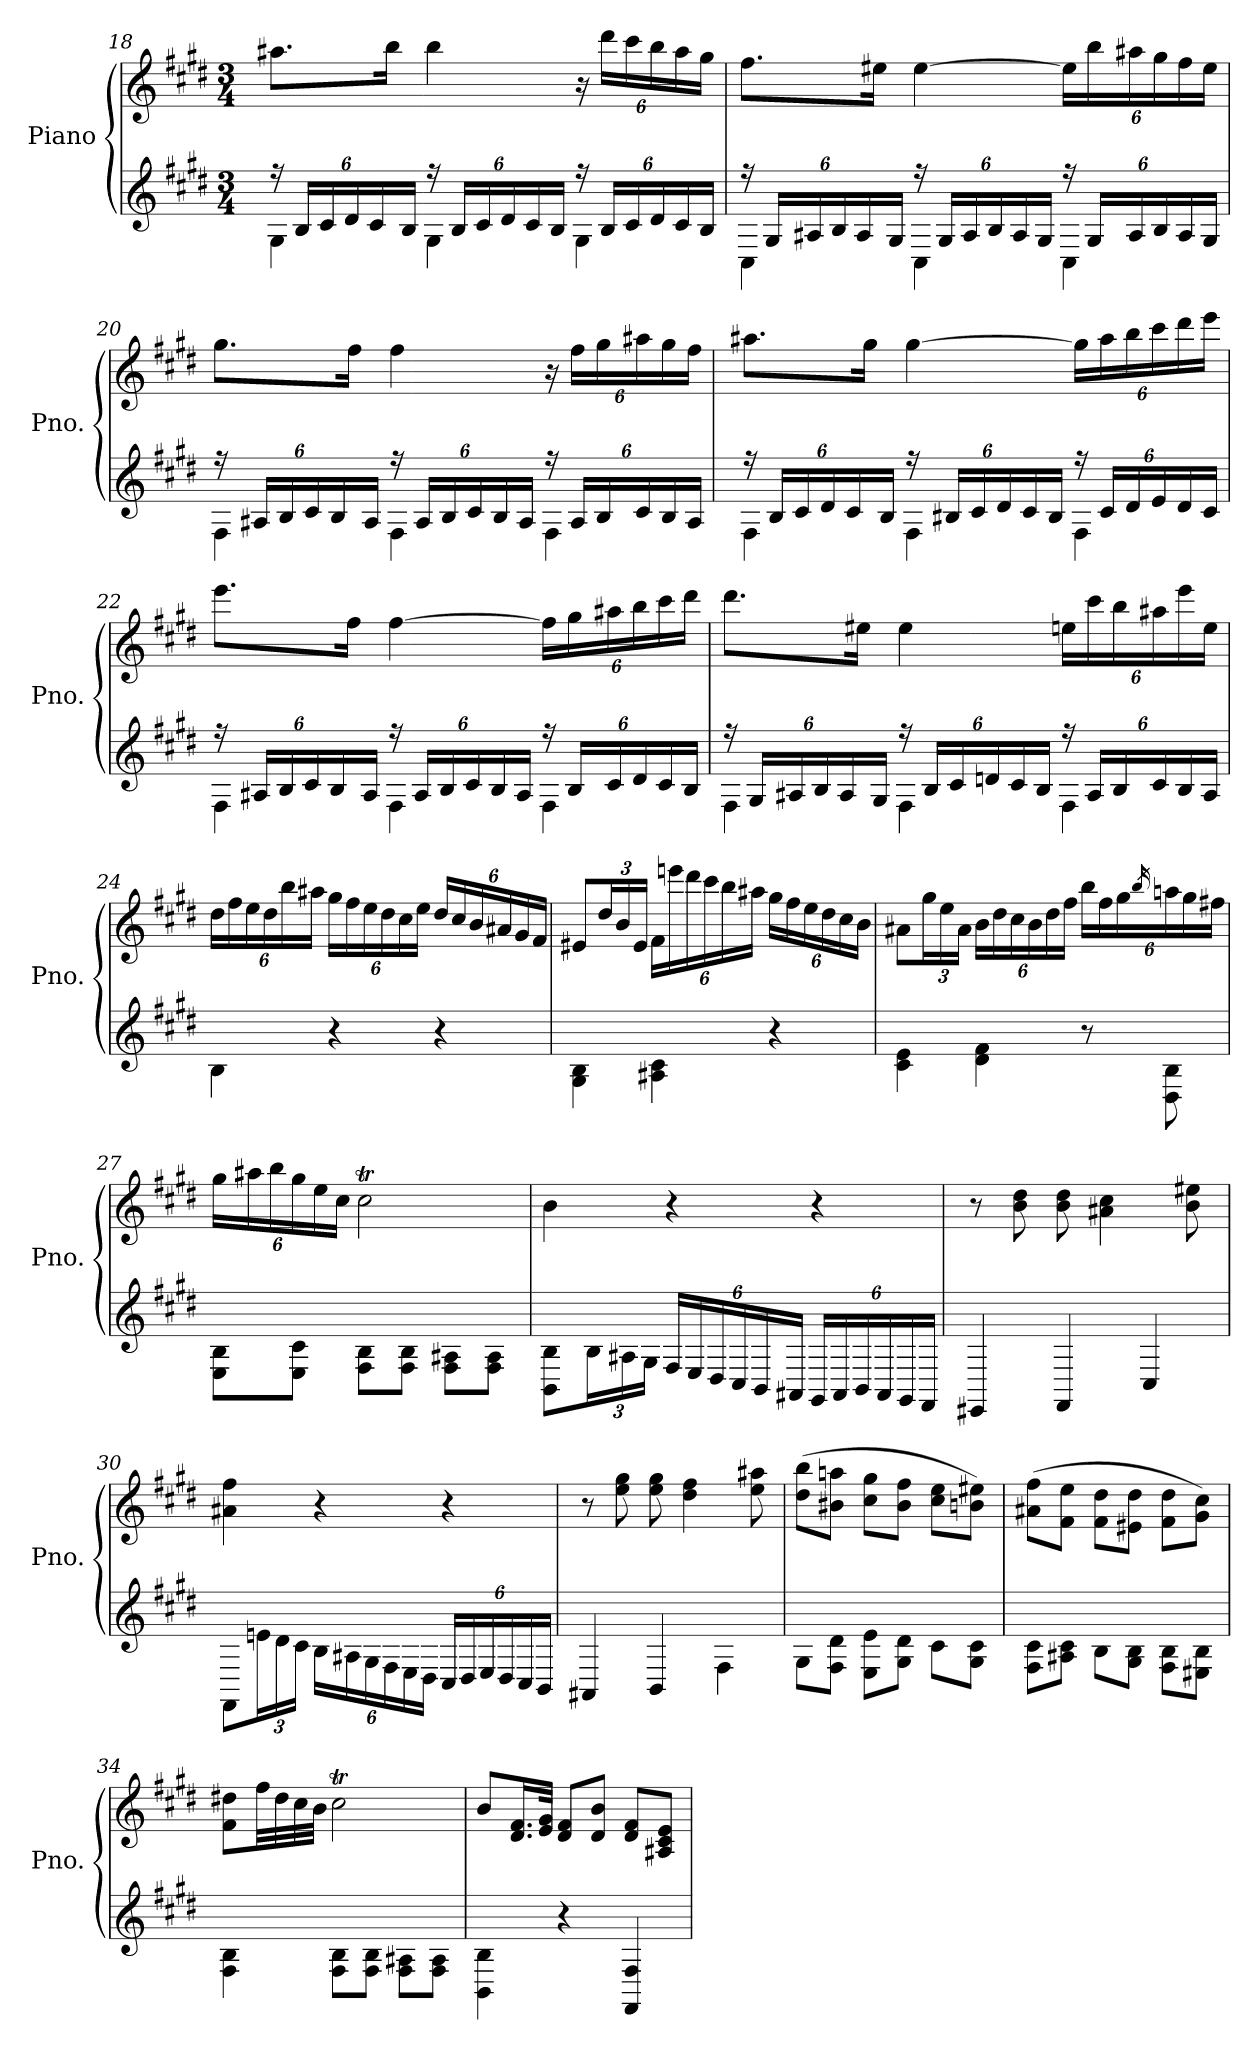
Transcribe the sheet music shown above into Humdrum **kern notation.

**kern	**kern
*part1	*part1
*staff2	*staff1
*I"Piano	*
*I'Pno.	*
!!LO:PB:g=z
*clefG2	*clefG2
*k[f#c#g#d#]	*k[f#c#g#d#]
*E:	*E:
*M3/4	*M3/4
*Xbrackettup	*
=18	=18
*^	*
24r	4G#\	8.aa#X\L
24B/LL	.	.
24c#/	.	.
24d#/	.	.
24c#/	.	.
.	.	16bb\Jk
24B/JJ	.	.
24r	4G#\	4bb\
24B/LL	.	.
24c#/	.	.
24d#/	.	.
24c#/	.	.
24B/JJ	.	.
*	*	*Xbrackettup
24r	4G#\	24r
24B/LL	.	24ddd#\LL
24c#/	.	24ccc#\
24d#/	.	24bb\
24c#/	.	24aa#\
24B/JJ	.	24gg#\JJ
!!LO:LB:g=z
=19	=19	=19
24r	4C#\	8.ff#\L
24G#/LL	.	.
24A#X/	.	.
24B/	.	.
24A#/	.	.
.	.	16ee#X\Jk
24G#/JJ	.	.
24r	4C#\	[4ee#\
24G#/LL	.	.
24A#/	.	.
24B/	.	.
24A#/	.	.
24G#/JJ	.	.
24r	4C#\	24ee#\LL]
24G#/LL	.	24bb\
24A#/	.	24aa#X\
24B/	.	24gg#\
24A#/	.	24ff#\
24G#/JJ	.	24ee#\JJ
!!LO:LB:g=z
=20	=20	=20
24r	4F#\	8.gg#\L
24A#X/LL	.	.
24B/	.	.
24c#/	.	.
24B/	.	.
.	.	16ff#\Jk
24A#/JJ	.	.
24r	4F#\	4ff#\
24A#/LL	.	.
24B/	.	.
24c#/	.	.
24B/	.	.
24A#/JJ	.	.
24r	4F#\	24r
24A#/LL	.	24ff#\LL
24B/	.	24gg#\
24c#/	.	24aa#X\
24B/	.	24gg#\
24A#/JJ	.	24ff#\JJ
!!LO:LB:g=z
=21	=21	=21
24r	4F#\	8.aa#X\L
24B/LL	.	.
24c#/	.	.
24d#/	.	.
24c#/	.	.
.	.	16gg#\Jk
24B/JJ	.	.
24r	4F#\	[4gg#\
24B#X/LL	.	.
24c#/	.	.
24d#/	.	.
24c#/	.	.
24B#/JJ	.	.
24r	4F#\	24gg#\LL]
24c#/LL	.	24aa#\
24d#/	.	24bb\
24e/	.	24ccc#\
24d#/	.	24ddd#\
24c#/JJ	.	24eee\JJ
!!LO:LB:g=z
=22	=22	=22
24r	4F#\	8.eee\L
24A#X/LL	.	.
24B/	.	.
24c#/	.	.
24B/	.	.
.	.	16ff#\Jk
24A#/JJ	.	.
24r	4F#\	[4ff#\
24A#/LL	.	.
24B/	.	.
24c#/	.	.
24B/	.	.
24A#/JJ	.	.
24r	4F#\	24ff#\LL]
24B/LL	.	24gg#\
24c#/	.	24aa#X\
24d#/	.	24bb\
24c#/	.	24ccc#\
24B/JJ	.	24ddd#\JJ
!!LO:LB:g=z
=23	=23	=23
24r	4F#\	8.ddd#\L
24G#/LL	.	.
24A#X/	.	.
24B/	.	.
24A#/	.	.
.	.	16ee#X\Jk
24G#/JJ	.	.
24r	4F#\	4ee#\
24B/LL	.	.
24c#/	.	.
24dn/	.	.
24c#/	.	.
24B/JJ	.	.
24r	4F#\	24een\LL
24A#/LL	.	24ccc#\
24B/	.	24bb\
24c#/	.	24aa#X\
24B/	.	24eee\
24A#/JJ	.	24ee\JJ
*v	*v	*
!!LO:PB:g=z
=24	=24
4B\	24dd#\LL
.	24ff#\
.	24ee\
.	24dd#\
.	24bb\
.	24aa#X\JJ
4r	24gg#\LL
.	24ff#\
.	24ee\
.	24dd#\
.	24cc#\
.	24ee\JJ
4r	24dd#/LL
.	24cc#/
.	24b/
.	24a#X/
.	24g#/
.	24f#/JJ
=25	=25
4G#\ 4B\	8e#X/L
.	24dd#/L
.	24b/
.	24e#/JJ
4A#X\ 4c#\	24f#\LL
.	24eeen\
.	24ddd#\
.	24ccc#\
.	24bb\
.	24aa#X\JJ
4r	24gg#\LL
.	24ff#\
.	24ee\
.	24dd#\
.	24cc#\
.	24b\JJ
!!LO:LB:g=z
=26	=26
4c#\ 4e\	8a#X\L
.	24gg#\L
.	24ee\
.	24a#\JJ
4d#\ 4f#\	24b\LL
.	24dd#\
.	24cc#\
.	24b\
.	24dd#\
.	24ff#\JJ
8r	24bb\LL
.	24ff#\
.	24gg#\
.	16qbb/
8D#\ 8B\	24aan\
.	24gg#\
.	24ff#X\JJ
!!LO:LB:g=z
=27	=27
8E\ 8B\L	24gg#\LL
.	24aa#X\
.	24bb\
8E\ 8c#\J	24gg#\
.	24ee\
.	24cc#\JJ
8F#\ 8B\L	2cc#T\
8F#\ 8B\J	.
8F#\ 8A#X\L	.
8F#\ 8A#\J	.
=28	=28
8BB\ 8B\L	4b\
24B\L	.
24A#X\	.
24G#\JJ	.
24F#/LL	4r
24E/	.
24D#/	.
24C#/	.
24BB/	.
24AA#X/JJ	.
24GG#/LL	4r
24AA#/	.
24BB/	.
24AA#/	.
24GG#/	.
24FF#/JJ	.
=29	=29
4EE#X/	8r
.	8b\ 8dd#\
4FF#/	8b\ 8dd#\
.	4a#X\ 4cc#\
4C#/	.
.	8b\ 8ee#X\
!!LO:LB:g=z
=30	=30
8FF#\L	4a#X\ 4ff#\
24en\L	.
24d#\	.
24c#\JJ	.
24B\LL	4r
24A#X\	.
24G#\	.
24F#\	.
24E\	.
24D#\JJ	.
24C#/LL	4r
24D#/	.
24E/	.
24D#/	.
24C#/	.
24BB/JJ	.
!!LO:LB:g=z
=31	=31
4AA#X/	8r
.	8ee\ 8gg#\
4BB/	8ee\ 8gg#\
.	4dd#\ 4ff#\
4F#\	.
.	8ee\ 8aa#X\
=32	=32
8G#\L	(8dd#\ 8bb\L
8F#\ 8d#\J	8b#X\ 8aan\J
8E\ 8e\L	8cc#\ 8gg#\L
8G#\ 8d#\J	8b#\ 8ff#\J
8c#\L	8cc#\ 8ee\L
8G#\ 8c#\J	8bn\ 8ee#X\J)
=33	=33
8F#\ 8c#\L	(8a#X\ 8ff#\L
8A#X\ 8c#\J	8f#\ 8ee\J
8B\L	8f#\ 8dd#\L
8G#\ 8B\J	8e#X\ 8dd#\J
8F#\ 8B\L	8f#\ 8dd#\L
8E#X\ 8B\J	8g#\ 8cc#\J)
=34	=34
4F#\ 4B\	8f#\ 8dd#X\L
.	32ff#\LL
.	32dd#\
.	32cc#\
.	32b\JJJ
8F#\ 8B\L	2cc#T\
8F#\ 8B\J	.
8F#\ 8A#X\L	.
8F#\ 8A#\J	.
!!LO:LB:g=z
=35	=35
4BB\ 4B\	8b/L
.	16.d#/ 16.f#/L
.	32e/ 32g#/JJk
4r	8d#/ 8f#/L
.	8d#/ 8b/J
4FF#/ 4F#/	8d#/ 8f#/L
.	8A#X/ 8c#/ 8e/J
=	=
*-	*-
